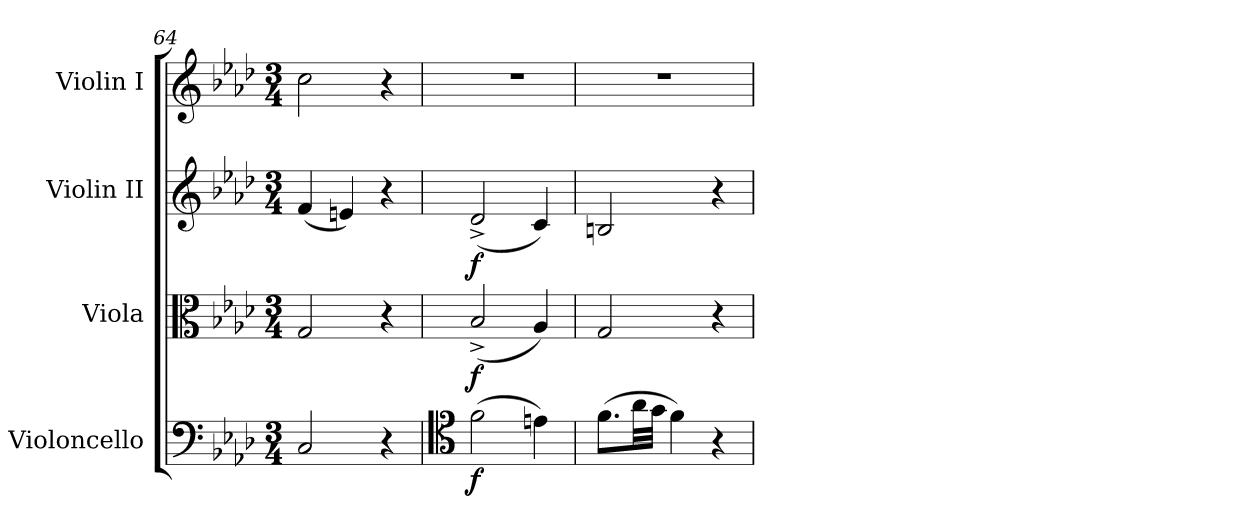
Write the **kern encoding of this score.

**kern	**dynam	**kern	**dynam	**kern	**dynam	**kern
*part4	*part4	*part3	*part3	*part2	*part2	*part1
*staff4	*staff4	*staff3	*staff3	*staff2	*staff2	*staff1
*I"Violoncello	*	*I"Viola	*	*I"Violin II	*	*I"Violin I
*I'Vc	*	*I'Vla	*	*I'Vln	*	*I'Vln
*clefF4	*	*clefC3	*	*clefG2	*	*clefG2
*k[b-e-a-d-]	*	*k[b-e-a-d-]	*	*k[b-e-a-d-]	*	*k[b-e-a-d-]
*M3/4	*	*M3/4	*	*M3/4	*	*M3/4
=64	=64	=64	=64	=64	=64	=64
2C/	.	2G/	.	(<4f/	.	2cc\
.	.	.	.	4en/)	.	.
4r	.	4r	.	4r	.	4r
=65	=65	=65	=65	=65	=65	=65
*clefC4	*	*	*	*	*	*
!	!LO:DY:b	!	!LO:DY:b	!	!LO:DY:b	!
(>2f\	f	(<2B-^/	f	(<2d-^/	f	2.r
4en\)	.	4A-/)	.	4c/)	.	.
=66	=66	=66	=66	=66	=66	=66
(>8.f\L	.	2G/	.	2Bn/	.	2.r
32a-\LL	.	.	.	.	.	.
32g\JJJ	.	.	.	.	.	.
4f\)	.	.	.	.	.	.
4r	.	4r	.	4r	.	.
=	=	=	=	=	=	=
*-	*-	*-	*-	*-	*-	*-
